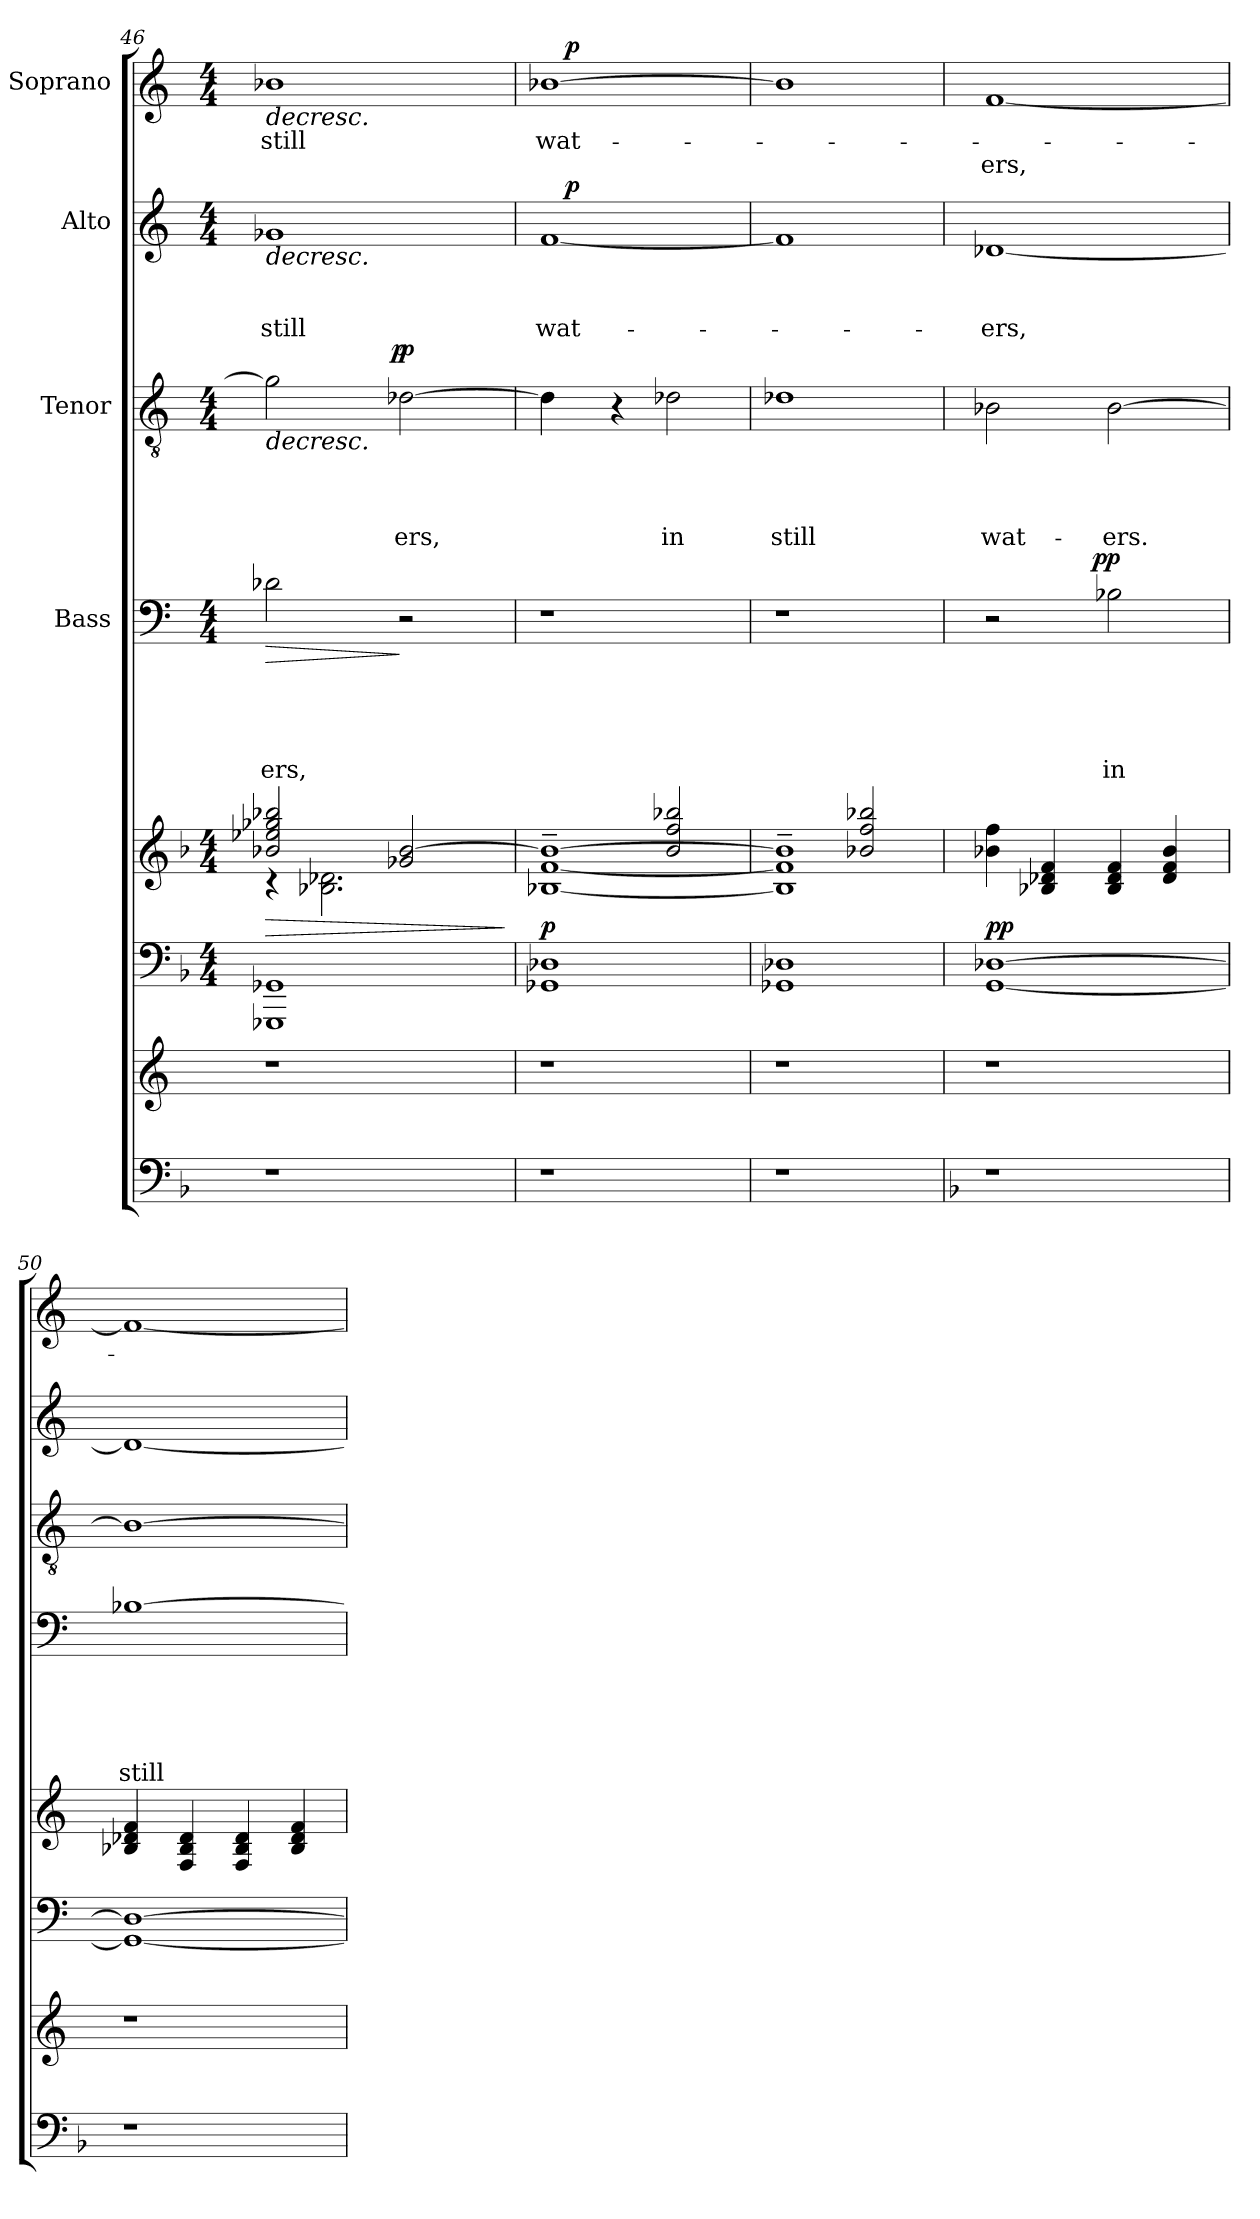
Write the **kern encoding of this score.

**kern	**kern	**kern	**dynam	**kern	**dynam	**kern	**text	**text	**text	**text	**text	**dynam	**kern	**text	**text	**text	**text	**dynam	**kern	**text	**text	**text	**dynam	**kern	**text	**text	**dynam
*part8	*part7	*part6	*part6	*part5	*part5	*part4	*part4	*part4	*part4	*part4	*part4	*part4	*part3	*part3	*part3	*part3	*part3	*part3	*part2	*part2	*part2	*part2	*part2	*part1	*part1	*part1	*part1
*staff8	*staff7	*staff6	*staff6	*staff5	*staff5	*staff4	*staff4	*staff4	*staff4	*staff4	*staff4	*staff4	*staff3	*staff3	*staff3	*staff3	*staff3	*staff3	*staff2	*staff2	*staff2	*staff2	*staff2	*staff1	*staff1	*staff1	*staff1
*	*	*	*	*	*	*I"Bass	*	*	*	*	*	*	*I"Tenor	*	*	*	*	*	*I"Alto	*	*	*	*	*I"Soprano	*	*	*
*clefF4	*clefG2	*clefF4	*	*clefG2	*	*clefF4	*	*	*	*	*	*	*clefGv2	*	*	*	*	*	*clefG2	*	*	*	*	*clefG2	*	*	*
*k[b-]	*k[]	*k[b-]	*	*k[b-]	*	*k[]	*	*	*	*	*	*	*k[]	*	*	*	*	*	*k[]	*	*	*	*	*k[]	*	*	*
*F:	*C:	*F:	*	*F:	*	*C:	*	*	*	*	*	*	*C:	*	*	*	*	*	*C:	*	*	*	*	*C:	*	*	*
*	*	*M4/4	*	*M4/4	*	*M4/4	*	*	*	*	*	*	*M4/4	*	*	*	*	*	*M4/4	*	*	*	*	*M4/4	*	*	*
=46	=46	=46	=46	=46	=46	=46	=46	=46	=46	=46	=46	=46	=46	=46	=46	=46	=46	=46	=46	=46	=46	=46	=46	=46	=46	=46	=46
!	!	!	!	!	!LO:HP:b	!	!	!	!	!	!LO:LY:b	!LO:HP:b	!	!	!	!	!	!LO:HP:b	!	!	!	!LO:LY:b	!LO:HP:b	!	!LO:LY:b	!	!LO:HP:b
*	*	*	*	*^	*	*	*	*	*	*	*	*	*^	*	*	*	*	*	*	*	*	*	*	*	*	*	*
1r	1r	1GGG-X 1GG-X	.	2b-X/ 2ee-X/ 2gg-X/ 2bb-X/	4rc	>	2d-X\	.	.	.	.	-ers,	>	2g-\]	3ryy	.	.	.	.	>	1g-X	.	.	still	>	1b-X	still	.	>
.	.	.	.	.	2.B-X\ 2.d-X\	.	.	.	.	.	.	.	.	.	.	.	.	.	.	.	.	.	.	.	.	.	.	.	.
.	.	.	.	.	.	.	.	.	.	.	.	.	.	.	12...ryy	.	.	.	.	.	.	.	.	.	.	.	.	.	.
!	!	!	!	!	!	!	!	!	!	!	!	!	!	!	!	!	!	!	!	!LO:DY:b	!	!	!	!	!	!	!	!	!
.	.	.	.	.	.	.	.	.	.	.	.	.	.	.	3ryy	.	.	.	.	p	.	.	.	.	.	.	.	.	.
!	!	!	!	!	!	!	!	!	!	!	!	!	!	!	!	!	!	!	!LO:LY:b	!LO:DY:n=1:a	!	!	!	!	!	!	!	!	!
.	.	.	.	2g-X/ [>2b-/	.	.	2r	.	.	.	.	.	]	[>2d-X\	.	.	.	.	-ers,	] p	.	.	.	.	.	.	.	.	.
.	.	.	.	.	.	.	.	.	.	.	.	.	.	.	6ryy	.	.	.	.	.	.	.	.	.	.	.	.	.	.
.	.	.	.	.	.	.	.	.	.	.	.	.	.	.	96ryy	.	.	.	.	.	.	.	.	.	.	.	.	.	.
*	*	*	*	*v	*v	*	*	*	*	*	*	*	*	*	*	*	*	*	*	*	*	*	*	*	*	*	*	*	*
.	.	.	.	.	]	.	.	.	.	.	.	.	.	.	.	.	.	.	.	.	.	.	.	.	.	.	.	.
=47	=47	=47	=47	=47	=47	=47	=47	=47	=47	=47	=47	=47	=47	=47	=47	=47	=47	=47	=47	=47	=47	=47	=47	=47	=47	=47	=47	=47
*	*	*	*	*^	*	*	*	*	*	*	*	*	*	*	*	*	*	*	*	*	*	*	*	*	*	*	*	*
!	!	!	!	!	!	!LO:DY:b	!	!	!	!	!	!	!	!	!	!	!	!	!	!	!	!	!	!LO:LY:b	!	!	!LO:LY:b	!	!
*	*	*	*	*	*	*	*	*	*	*	*	*	*	*v	*v	*	*	*	*	*	*^	*	*	*	*	*^	*	*	*
1r	1r	1GG-X 1D-X	.	[<1B-X~> [<1f~> 1b-_~>	2ryy	p	1r	.	.	.	.	.	.	4d-\]	.	.	.	.	.	[<1f	16ryy	.	.	wat-	.	[>1b-X	16ryy	wat-	.	.
!	!	!	!	!	!	!	!	!	!	!	!	!	!	!	!	!	!	!	!	!	!	!	!	!	!LO:DY:a	!	!	!	!	!LO:DY:a
.	.	.	.	.	.	.	.	.	.	.	.	.	.	.	.	.	.	.	.	.	2...ryy	.	.	.	p	.	2...ryy	.	.	p
.	.	.	.	.	.	.	.	.	.	.	.	.	.	4r	.	.	.	.	.	.	.	.	.	.	.	.	.	.	.	.
!	!	!	!	!	!	!	!	!	!	!	!	!	!	!	!	!	!	!LO:LY:b	!	!	!	!	!	!	!	!	!	!	!	!
.	.	.	.	.	2b-/ 2ff/ 2bb-X/	.	.	.	.	.	.	.	.	2d-X\	.	.	.	in	.	.	.	.	.	.	.	.	.	.	.	.
*	*	*	*	*v	*v	*	*	*	*	*	*	*	*	*	*	*	*	*	*	*	*	*	*	*	*	*	*	*	*	*
.	.	.	.	.	.	.	.	.	.	.	.	.	.	.	.	.	.	.	.	.	.	.	.	]	.	.	.	.	]
=48	=48	=48	=48	=48	=48	=48	=48	=48	=48	=48	=48	=48	=48	=48	=48	=48	=48	=48	=48	=48	=48	=48	=48	=48	=48	=48	=48	=48	=48
*	*	*	*	*^	*	*	*	*	*	*	*	*	*	*	*	*	*	*	*	*	*	*	*	*	*	*	*	*	*
!	!	!	!	!	!	!	!	!	!	!	!	!	!	!	!	!	!	!LO:LY:b	!	!	!	!	!	!	!	!	!	!	!	!
*	*	*	*	*	*	*	*	*	*	*	*	*	*	*	*	*	*	*	*	*v	*v	*	*	*	*	*	*	*	*	*
*	*	*	*	*	*	*	*	*	*	*	*	*	*	*	*	*	*	*	*	*	*	*	*	*	*v	*v	*	*	*
1r	1r	1GG-X 1D-X	.	1B-]~> 1f]~> 1b-]~>	2ryy	.	1r	.	.	.	.	.	.	1d-X	.	.	.	still	.	1f]	.	.	.	.	1b-]	.	.	.
.	.	.	.	.	2b-X/ 2ff/ 2bb-X/	.	.	.	.	.	.	.	.	.	.	.	.	.	.	.	.	.	.	.	.	.	.	.
*	*	*	*	*v	*v	*	*	*	*	*	*	*	*	*	*	*	*	*	*	*	*	*	*	*	*	*	*	*
!!LO:LB:g=z
=49	=49	=49	=49	=49	=49	=49	=49	=49	=49	=49	=49	=49	=49	=49	=49	=49	=49	=49	=49	=49	=49	=49	=49	=49	=49	=49	=49
*	*	*k[]	*	*k[]	*	*	*	*	*	*	*	*	*	*	*	*	*	*	*	*	*	*	*	*	*	*	*
*	*	*C:	*	*C:	*	*	*	*	*	*	*	*	*	*	*	*	*	*	*	*	*	*	*	*	*	*	*
*	*	*	*	*^	*	*	*	*	*	*	*	*	*	*	*	*	*	*	*	*	*	*	*	*	*	*	*
!	!	!	!LO:DY:a	!	!	!	!	!	!	!	!	!	!	!	!	!	!	!LO:LY:b	!	!	!	!	!LO:LY:b	!	!	!	!LO:LY:b	!
*	*	*	*	*v	*v	*	*^	*	*	*	*	*	*	*	*	*	*	*	*	*	*	*	*	*	*	*	*	*
1r	1r	[<1GG [>1D-X	pp	4b-X\ 4ff\	.	2r	4...ryy	.	.	.	.	.	.	2B-X\	.	.	.	wat-	.	[<1d-X	.	.	-ers,	.	[<1f	.	ers,	.
.	.	.	.	4B-X/ 4d-X/ 4f/	.	.	.	.	.	.	.	.	.	.	.	.	.	.	.	.	.	.	.	.	.	.	.	.
!	!	!	!	!	!	!	!	!	!	!	!	!	!LO:DY:a	!	!	!	!	!	!	!	!	!	!	!	!	!	!	!
.	.	.	.	.	.	.	2ryy	.	.	.	.	.	pp	.	.	.	.	.	.	.	.	.	.	.	.	.	.	.
!	!	!	!	!	!	!	!	!	!	!	!	!LO:LY:b	!	!	!	!	!	!LO:LY:b	!	!	!	!	!	!	!	!	!	!
.	.	.	.	4B-/ 4d-/ 4f/	.	2B-X\	.	.	.	.	.	in	.	[>2B-\	.	.	.	-ers.	.	.	.	.	.	.	.	.	.	.
.	.	.	.	4d-/ 4f/ 4b-/	.	.	.	.	.	.	.	.	.	.	.	.	.	.	.	.	.	.	.	.	.	.	.	.
.	.	.	.	.	.	.	32ryy	.	.	.	.	.	.	.	.	.	.	.	.	.	.	.	.	.	.	.	.	.
=50	=50	=50	=50	=50	=50	=50	=50	=50	=50	=50	=50	=50	=50	=50	=50	=50	=50	=50	=50	=50	=50	=50	=50	=50	=50	=50	=50	=50
!	!	!	!	!	!	!	!	!	!	!	!	!LO:LY:b	!	!	!	!	!	!	!	!	!	!	!	!	!	!	!	!
*	*	*	*	*	*	*v	*v	*	*	*	*	*	*	*	*	*	*	*	*	*	*	*	*	*	*	*	*	*
1r	1r	1GG_ 1D-_	.	4B-X/ 4d-X/ 4f/	.	[>1B-X	.	.	.	.	still	.	1B-_	.	.	.	.	.	1d-_	.	.	.	.	1f_	.	.	.
.	.	.	.	4F/ 4B-/ 4d-/	.	.	.	.	.	.	.	.	.	.	.	.	.	.	.	.	.	.	.	.	.	.	.
.	.	.	.	4F/ 4B-/ 4d-/	.	.	.	.	.	.	.	.	.	.	.	.	.	.	.	.	.	.	.	.	.	.	.
.	.	.	.	4B-/ 4d-/ 4f/	.	.	.	.	.	.	.	.	.	.	.	.	.	.	.	.	.	.	.	.	.	.	.
=	=	=	=	=	=	=	=	=	=	=	=	=	=	=	=	=	=	=	=	=	=	=	=	=	=	=	=
*-	*-	*-	*-	*-	*-	*-	*-	*-	*-	*-	*-	*-	*-	*-	*-	*-	*-	*-	*-	*-	*-	*-	*-	*-	*-	*-	*-
